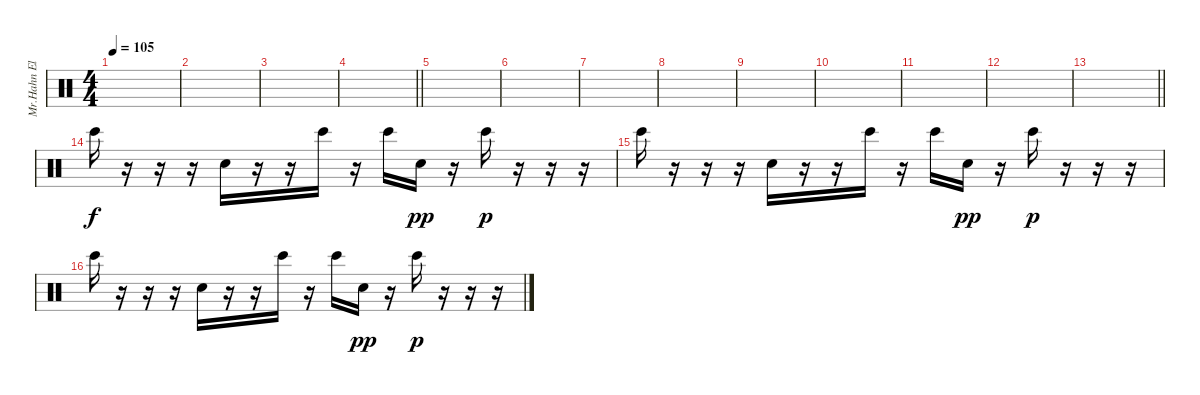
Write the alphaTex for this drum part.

\track ("Mr.Hahn Elettronic Drums" "Mr.Hahn El") {instrument percussion}
\staff {score}
\articulation defaults
\ts (4 4)
\tempo 105
\clef neutral
\ks c
|
|
|
\barLineRight lightlight
|
|
|
|
|
|
|
|
|
\barLineRight lightlight
|
"Bongo High (hit)".16 r.16 r.16 r.16 "Hand Clap (hit)".16 r.16 r.16 "Bongo High (hit)".16 r.16 "Bongo High (hit)".16 "Hand Clap (hit)".16{dy pp} r.16 "Bongo High (hit)".16{dy p} r.16 r.16 r.16 |
"Bongo High (hit)".16 r.16 r.16 r.16 "Hand Clap (hit)".16 r.16 r.16 "Bongo High (hit)".16 r.16 "Bongo High (hit)".16 "Hand Clap (hit)".16{dy pp} r.16 "Bongo High (hit)".16{dy p} r.16 r.16 r.16 |
"Bongo High (hit)".16 r.16 r.16 r.16 "Hand Clap (hit)".16 r.16 r.16 "Bongo High (hit)".16 r.16 "Bongo High (hit)".16 "Hand Clap (hit)".16{dy pp} r.16 "Bongo High (hit)".16{dy p} r.16 r.16 r.16
